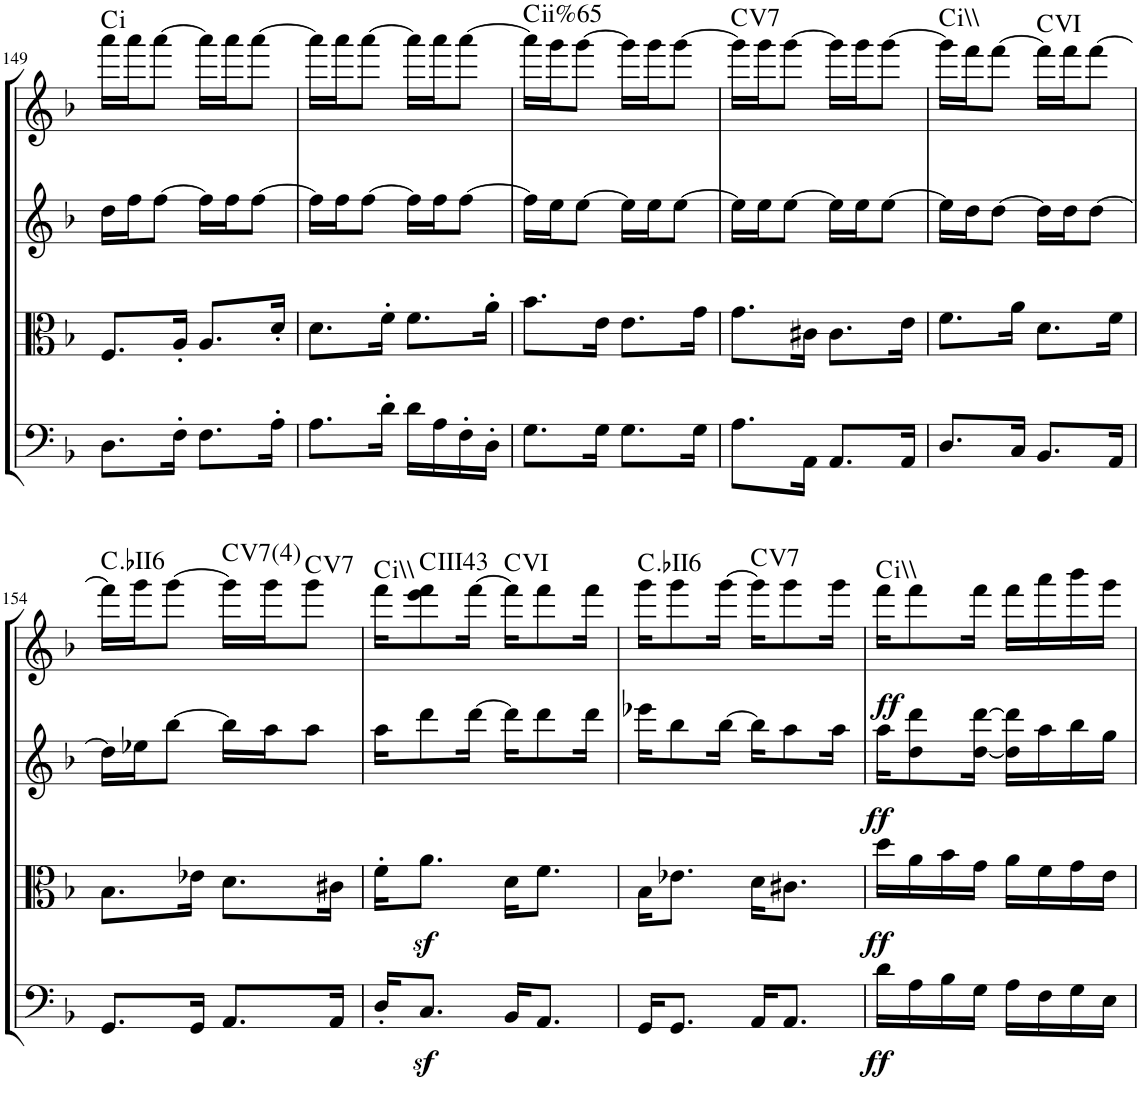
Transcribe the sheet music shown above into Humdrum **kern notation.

**kern	**dynam	**kern	**dynam	**kern	**dynam	**kern	**dynam	**harte
*part4	*part4	*part3	*part3	*part2	*part2	*part1	*part1	*part1
*staff4	*staff4	*staff3	*staff3	*staff2	*staff2	*staff1	*staff1	*
*I"Cello	*	*I"Viola	*	*I"2nd Violin	*	*I"1st Violin	*	*
*	*	*I'Vla	*	*I'Vln	*	*I'Vln	*	*
!!LO:PB:g=z
*clefF4	*	*clefC3	*	*clefG2	*	*clefG2	*	*
*k[b-]	*	*k[b-]	*	*k[b-]	*	*k[b-]	*	*
*F:	*	*F:	*	*F:	*	*F:	*	*
*M2/4	*	*M2/4	*	*M2/4	*	*M2/4	*	*
=149	=149	=149	=149	=149	=149	=149	=149	=149
!	!	!	!	!	!	!	!	!LO:H:kt=i
8.D\L	.	8.F/L	.	16dd\LL	.	16aaa\LL	.	.
.	.	.	.	16ff\J	.	16aaa\J	.	.
.	.	.	.	[8ff\J	.	[8aaa\J	.	.
16F'\Jk	.	16A'/Jk	.	.	.	.	.	.
8.F\L	.	8.A/L	.	16ff\LL]	.	16aaa\LL]	.	.
.	.	.	.	16ff\J	.	16aaa\J	.	.
.	.	.	.	[8ff\J	.	[8aaa\J	.	.
16A'\Jk	.	16d'/Jk	.	.	.	.	.	.
=150	=150	=150	=150	=150	=150	=150	=150	=150
8.A\L	.	8.d\L	.	16ff\LL]	.	16aaa\LL]	.	.
.	.	.	.	16ff\J	.	16aaa\J	.	.
.	.	.	.	[8ff\J	.	[8aaa\J	.	.
16d'\Jk	.	16f'\Jk	.	.	.	.	.	.
16d\LL	.	8.f\L	.	16ff\LL]	.	16aaa\LL]	.	.
16A\	.	.	.	16ff\J	.	16aaa\J	.	.
16F'\	.	.	.	[8ff\J	.	[8aaa\J	.	.
16D'\JJ	.	16a'\Jk	.	.	.	.	.	.
=151	=151	=151	=151	=151	=151	=151	=151	=151
!	!	!	!	!	!	!	!	!LO:H:kt=ii%
8.G\L	.	8.b-\L	.	16ff\LL]	.	16aaa\LL]	.	.
.	.	.	.	16ee\J	.	16ggg\J	.	.
.	.	.	.	[8ee\J	.	[8ggg\J	.	.
16G\Jk	.	16e\Jk	.	.	.	.	.	.
8.G\L	.	8.e\L	.	16ee\LL]	.	16ggg\LL]	.	.
.	.	.	.	16ee\J	.	16ggg\J	.	.
.	.	.	.	[8ee\J	.	[8ggg\J	.	.
16G\Jk	.	16g\Jk	.	.	.	.	.	.
=152	=152	=152	=152	=152	=152	=152	=152	=152
!	!	!	!	!	!	!	!	!LO:H:kt=7
8.A\L	.	8.g\L	.	16ee\LL]	.	16ggg\LL]	.	C:7
.	.	.	.	16ee\J	.	16ggg\J	.	.
.	.	.	.	[8ee\J	.	[8ggg\J	.	.
16AA\Jk	.	16c#X\Jk	.	.	.	.	.	.
8.AA/L	.	8.c#\L	.	16ee\LL]	.	16ggg\LL]	.	.
.	.	.	.	16ee\J	.	16ggg\J	.	.
.	.	.	.	[8ee\J	.	[8ggg\J	.	.
16AA/Jk	.	16e\Jk	.	.	.	.	.	.
=153	=153	=153	=153	=153	=153	=153	=153	=153
!	!	!	!	!	!	!	!	!LO:H:kt=i
8.D/L	.	8.f\L	.	16ee\LL]	.	16ggg\LL]	.	.
.	.	.	.	16dd\J	.	16fff\J	.	.
.	.	.	.	[8dd\J	.	[8fff\J	.	.
16C/Jk	.	16a\Jk	.	.	.	.	.	.
8.BB-/L	.	8.d\L	.	16dd\LL]	.	16fff\LL]	.	C:maj
.	.	.	.	16dd\J	.	16fff\J	.	.
.	.	.	.	[8dd\J	.	[8fff\J	.	.
16AA/Jk	.	16f\Jk	.	.	.	.	.	.
!!LO:LB:g=z
=154	=154	=154	=154	=154	=154	=154	=154	=154
!	!	!	!	!	!	!	!	!LO:H:kt=6
8.GG/L	.	8.B-\L	.	16dd\LL]	.	16fff\LL]	.	C:maj6
.	.	.	.	16ee-X\J	.	16ggg\J	.	.
.	.	.	.	[8bb-\J	.	[8ggg\J	.	.
16GG/Jk	.	16e-X\Jk	.	.	.	.	.	.
!	!	!	!	!	!	!	!	!LO:H:kt=7
8.AA/L	.	8.d\L	.	16bb-\LL]	.	16ggg\LL]	.	C:7(4)
.	.	.	.	16aa\J	.	16ggg\J	.	.
!	!	!	!	!	!	!	!	!LO:H:kt=7
.	.	.	.	8aa\J	.	8ggg\J	.	C:7
16AA/Jk	.	16c#X\Jk	.	.	.	.	.	.
=155	=155	=155	=155	=155	=155	=155	=155	=155
!	!	!	!	!	!	!	!	!LO:H:kt=i
16D'/KL	.	16f'\KL	.	16aa\KL	.	16fff\KL	.	.
!	!	!	!	!	!	!	!	!LO:H:kt=43
8.Cz</J	.	8.az<\J	.	8ddd\	.	8eee\ 8fff\	.	C:maj
.	.	.	.	[16ddd\Jk	.	[16fff\Jk	.	.
16BB-/KL	.	16d\KL	.	16ddd\KL]	.	16fff\KL]	.	C:maj
8.AA/J	.	8.f\J	.	8ddd\	.	8fff\	.	.
.	.	.	.	16ddd\Jk	.	16fff\Jk	.	.
=156	=156	=156	=156	=156	=156	=156	=156	=156
!	!	!	!	!	!	!	!	!LO:H:kt=6
16GG/KL	.	16B-\KL	.	16eee-X\KL	.	16ggg\KL	.	C:maj6
8.GG/J	.	8.e-X\J	.	8bb-\	.	8ggg\	.	.
.	.	.	.	[16bb-\Jk	.	[16ggg\Jk	.	.
!	!	!	!	!	!	!	!	!LO:H:kt=7
16AA/KL	.	16d\KL	.	16bb-\KL]	.	16ggg\KL]	.	C:7
8.AA/J	.	8.c#X\J	.	8aa\	.	8ggg\	.	.
.	.	.	.	16aa\Jk	.	16ggg\Jk	.	.
=157	=157	=157	=157	=157	=157	=157	=157	=157
!	!LO:DY:b	!	!LO:DY:b	!	!LO:DY:b	!	!LO:DY:b	!LO:H:kt=i
16d\LL	ff	16dd\LL	ff	16aa\KL	ff	16fff\KL	ff	.
16A\	.	16a\	.	8dd\ 8ddd\	.	8fff\	.	.
16B-\	.	16b-\	.	.	.	.	.	.
16G\JJ	.	16g\JJ	.	[16dd\ [16ddd\Jk	.	16fff\Jk	.	.
16A\LL	.	16a\LL	.	16dd\] 16ddd\]LL	.	16fff\LL	.	.
16F\	.	16f\	.	16aa\	.	16aaa\	.	.
16G\	.	16g\	.	16bb-\	.	16bbb-\	.	.
16E\JJ	.	16e\JJ	.	16gg\JJ	.	16ggg\JJ	.	.
=	=	=	=	=	=	=	=	=
*-	*-	*-	*-	*-	*-	*-	*-	*-
